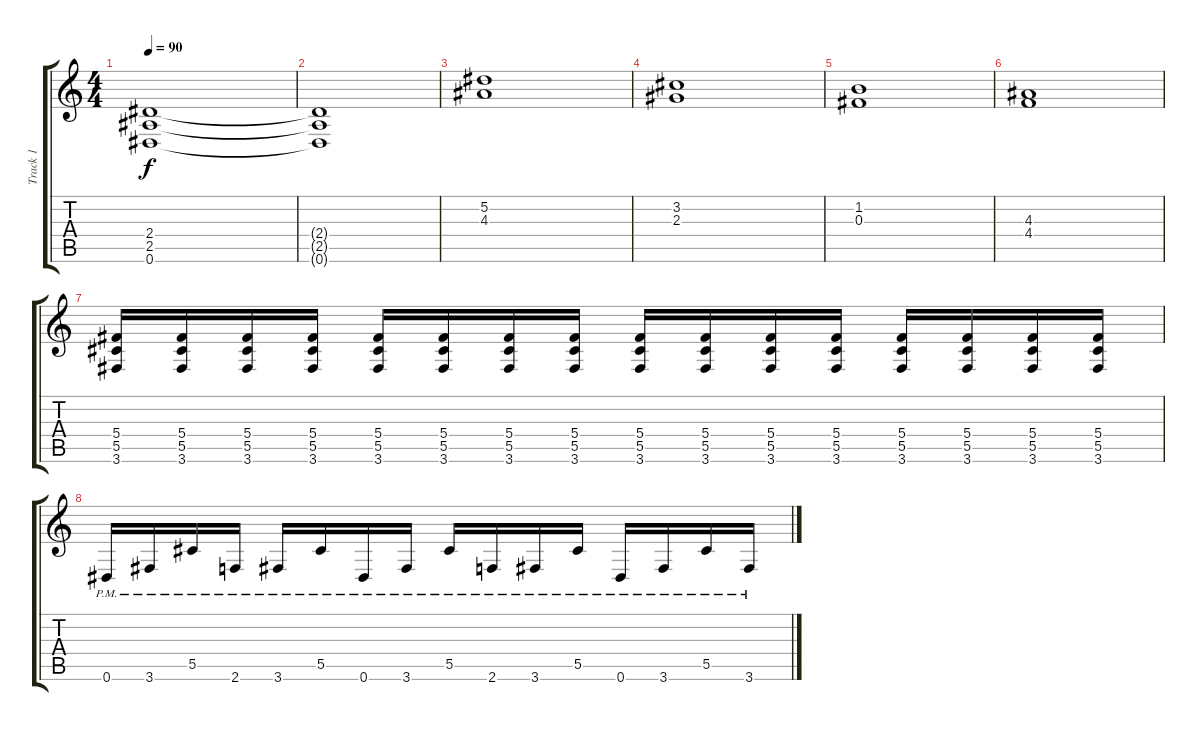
\track ("Track 1" "Track 1") {instrument electricguitarclean}
\staff {score tabs}
\tuning (Eb4 Bb3 Gb3 Db3 Ab2 Eb2) {hide}
\ts (4 4)
\tempo 90
\clef g2
\ks c
(2.4 2.5 0.6).1{dy f} |
(2.4{t} 2.5{t} 0.6{t}).1 |
(5.2 4.3).1{instrument electricguitarclean} |
(3.2 2.3).1 |
(1.2 0.3).1 |
(4.3 4.4).1 |
(5.4 5.5 3.6).16{instrument distortionguitar} (5.4 5.5 3.6).16 (5.4 5.5 3.6).16 (5.4 5.5 3.6).16 (5.4 5.5 3.6).16 (5.4 5.5 3.6).16 (5.4 5.5 3.6).16 (5.4 5.5 3.6).16 (5.4 5.5 3.6).16 (5.4 5.5 3.6).16 (5.4 5.5 3.6).16 (5.4 5.5 3.6).16 (5.4 5.5 3.6).16 (5.4 5.5 3.6).16 (5.4 5.5 3.6).16 (5.4 5.5 3.6).16 |
0.6{pm}.16 3.6{pm}.16 5.5{pm}.16 2.6{pm}.16 3.6{pm}.16 5.5{pm}.16 0.6{pm}.16 3.6{pm}.16 5.5{pm}.16 2.6{pm}.16 3.6{pm}.16 5.5{pm}.16 0.6{pm}.16 3.6{pm}.16 5.5{pm}.16 3.6{pm}.16
